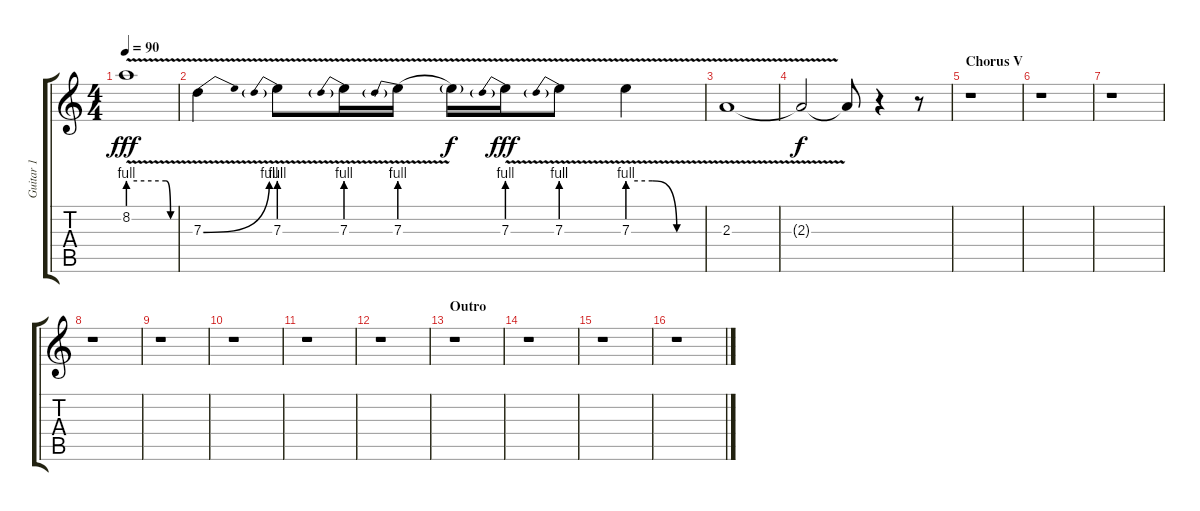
\track ("Guitar 1" "Guitar 1") {instrument distortionguitar}
\staff {score tabs}
\tuning (E4 B3 G3 D3 A2 E2) {hide}
\ts (4 4)
\tempo 90
\clef g2
\ks c
8.2{be (custom 0 4 49 4 55 0 60 0) v}.1{dy fff volume 11 balance 0} |
7.3{be (bend 0 0 60 4) v}.4 7.3{be (prebend 0 4 60 4) v}.8 7.3{be (prebend 0 4 60 4) v}.16 7.3{be (prebend 0 4 60 4) v}.16 7.3{t}.16{dy f} 7.3{be (prebend 0 4 60 4) v}.16{dy fff} 7.3{be (prebend 0 4 60 4) v}.8 7.3{be (custom 0 4 20 4 40 0 60 0) v}.4 |
2.3{v}.1{volume 8} |
2.3{t}.2{dy f} 2.3{t}.8 r.4 r.8 |
\section ("" "Chorus V")
r.1 |
r.1 |
r.1 |
r.1 |
r.1 |
r.1 |
r.1 |
r.1 |
\section ("" "Outro")
r.1 |
r.1 |
r.1 |
r.1
